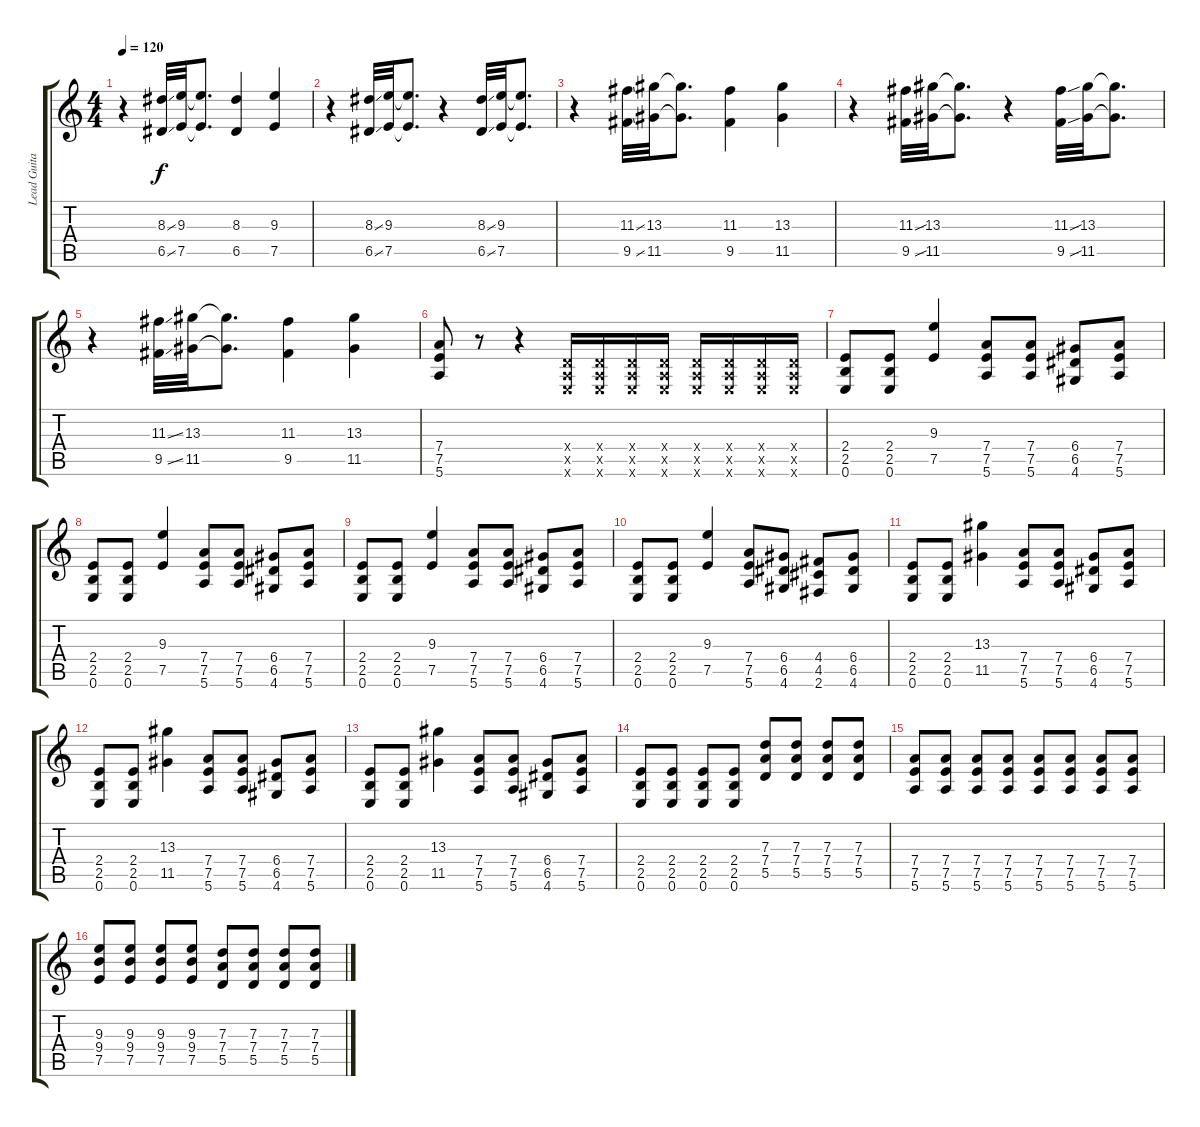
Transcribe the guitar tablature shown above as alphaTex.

\track ("Lead Guitar  " "Lead Guita") {instrument overdrivenguitar}
\staff {score tabs}
\tuning (E4 B3 G3 D3 A2 E2) {hide}
\ts (4 4)
\tempo 120
\clef g2
\ks c
r.4{dy f} (8.3{ss} 6.5{ss}).32 (9.3 7.5).32 (9.3{t} 7.5{t}).8{d} (8.3 6.5).4 (9.3 7.5).4 |
r.4 (8.3{ss} 6.5{ss}).32 (9.3 7.5).32 (9.3{t} 7.5{t}).8{d} r.4 (8.3{ss} 6.5{ss}).32 (9.3 7.5).32 (9.3{t} 7.5{t}).8{d} |
r.4 (11.3{ss} 9.5{ss}).32 (13.3 11.5).32 (13.3{t} 11.5{t}).8{d} (11.3 9.5).4 (13.3 11.5).4 |
r.4 (11.3{sou} 9.5{sou}).32 (13.3 11.5).32 (13.3{t} 11.5{t}).8{d} r.4 (11.3{sou} 9.5{sou}).32 (13.3 11.5).32 (13.3{t} 11.5{t}).8{d} |
r.4 (11.3{ss} 9.5{ss}).32 (13.3 11.5).32 (13.3{t} 11.5{t}).8{d} (11.3 9.5).4 (13.3 11.5).4 |
(7.4 7.5 5.6).8 r.8 r.4 (0.4{x} 0.5{x} 0.6{x}).16 (0.4{x} 0.5{x} 0.6{x}).16 (0.4{x} 0.5{x} 0.6{x}).16 (0.4{x} 0.5{x} 0.6{x}).16 (0.4{x} 0.5{x} 0.6{x}).16 (0.4{x} 0.5{x} 0.6{x}).16 (0.4{x} 0.5{x} 0.6{x}).16 (0.4{x} 0.5{x} 0.6{x}).16 |
(2.4 2.5 0.6).8 (2.4 2.5 0.6).8 (9.3 7.5).4 (7.4 7.5 5.6).8 (7.4 7.5 5.6).8 (6.4 6.5 4.6).8 (7.4 7.5 5.6).8 |
(2.4 2.5 0.6).8 (2.4 2.5 0.6).8 (9.3 7.5).4 (7.4 7.5 5.6).8 (7.4 7.5 5.6).8 (6.4 6.5 4.6).8 (7.4 7.5 5.6).8 |
(2.4 2.5 0.6).8 (2.4 2.5 0.6).8 (9.3 7.5).4 (7.4 7.5 5.6).8 (7.4 7.5 5.6).8 (6.4 6.5 4.6).8 (7.4 7.5 5.6).8 |
(2.4 2.5 0.6).8 (2.4 2.5 0.6).8 (9.3 7.5).4 (7.4 7.5 5.6).8 (6.4 6.5 4.6).8 (4.4 4.5 2.6).8 (6.4 6.5 4.6).8 |
(2.4 2.5 0.6).8 (2.4 2.5 0.6).8 (13.3 11.5).4 (7.4 7.5 5.6).8 (7.4 7.5 5.6).8 (6.4 6.5 4.6).8 (7.4 7.5 5.6).8 |
(2.4 2.5 0.6).8 (2.4 2.5 0.6).8 (13.3 11.5).4 (7.4 7.5 5.6).8 (7.4 7.5 5.6).8 (6.4 6.5 4.6).8 (7.4 7.5 5.6).8 |
(2.4 2.5 0.6).8 (2.4 2.5 0.6).8 (13.3 11.5).4 (7.4 7.5 5.6).8 (7.4 7.5 5.6).8 (6.4 6.5 4.6).8 (7.4 7.5 5.6).8 |
(2.4 2.5 0.6).8 (2.4 2.5 0.6).8 (2.4 2.5 0.6).8 (2.4 2.5 0.6).8 (7.3 7.4 5.5).8 (7.3 7.4 5.5).8 (7.3 7.4 5.5).8 (7.3 7.4 5.5).8 |
(7.4 7.5 5.6).8 (7.4 7.5 5.6).8 (7.4 7.5 5.6).8 (7.4 7.5 5.6).8 (7.4 7.5 5.6).8 (7.4 7.5 5.6).8 (7.4 7.5 5.6).8 (7.4 7.5 5.6).8 |
(9.3 9.4 7.5).8 (9.3 9.4 7.5).8 (9.3 9.4 7.5).8 (9.3 9.4 7.5).8 (7.3 7.4 5.5).8 (7.3 7.4 5.5).8 (7.3 7.4 5.5).8 (7.3 7.4 5.5).8
